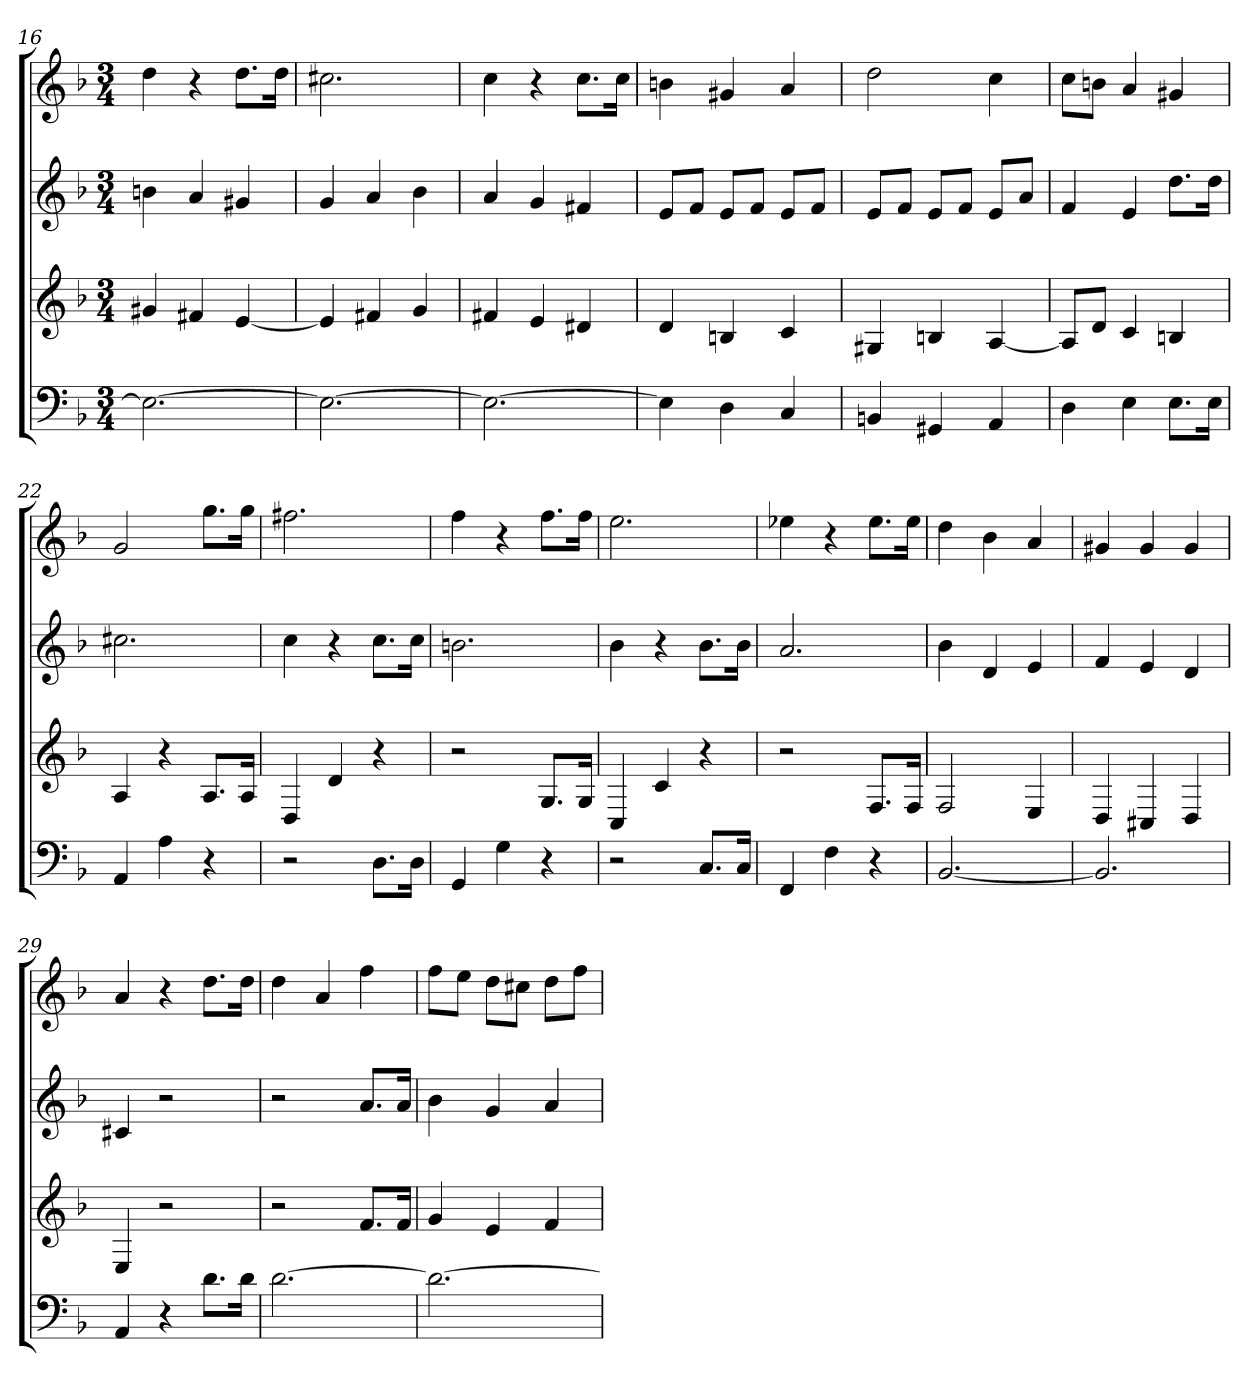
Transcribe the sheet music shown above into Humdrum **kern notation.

**kern	**kern	**kern	**kern
*part4	*part3	*part2	*part1
*staff4	*staff3	*staff2	*staff1
*k[b-]	*k[b-]	*k[b-]	*k[b-]
*d:	*d:	*d:	*d:
*M3/4	*M3/4	*M3/4	*M3/4
=16	=16	=16	=16
2.E_	4g#X	4bn	4dd
.	4f#X	4a	4r
.	[4e	4g#X	8.ddL
.	.	.	16ddJk
=17	=17	=17	=17
2.E_	4e]	4g	2.cc#X
.	4f#X	4a	.
.	4g	4b-	.
=18	=18	=18	=18
2.E_	4f#X	4a	4cc
.	4e	4g	4r
.	4d#X	4f#X	8.ccL
.	.	.	16ccJk
=19	=19	=19	=19
4E]	4d	8eL	4bn
.	.	8fJ	.
4D	4Bn	8eL	4g#X
.	.	8fJ	.
4C	4c	8eL	4a
.	.	8fJ	.
=20	=20	=20	=20
4BBn	4G#X	8eL	2dd
.	.	8fJ	.
4GG#X	4Bn	8eL	.
.	.	8fJ	.
4AA	[4A	8eL	4cc
.	.	8aJ	.
=21	=21	=21	=21
4D	8AL]	4f	8ccL
.	8dJ	.	8bnJ
4E	4c	4e	4a
8.EL	4Bn	8.ddL	4g#X
16EJk	.	16ddJk	.
=22	=22	=22	=22
4AA	4A	2.cc#X	2g
4A	4r	.	.
4r	8.AL	.	8.ggL
.	16AJk	.	16ggJk
=23	=23	=23	=23
2r	4D	4cc	2.ff#X
.	4d	4r	.
8.DL	4r	8.ccL	.
16DJk	.	16ccJk	.
=24	=24	=24	=24
4GG	2r	2.bn	4ff
4G	.	.	4r
4r	8.GL	.	8.ffL
.	16GJk	.	16ffJk
=25	=25	=25	=25
2r	4C	4b-	2.ee
.	4c	4r	.
8.CL	4r	8.b-L	.
16CJk	.	16b-Jk	.
=26	=26	=26	=26
4FF	2r	2.a	4ee-X
4F	.	.	4r
4r	8.FL	.	8.ee-L
.	16FJk	.	16ee-Jk
=27	=27	=27	=27
[2.BB-	2F	4b-	4dd
.	.	4d	4b-
.	4E	4e	4a
=28	=28	=28	=28
2.BB-]	4D	4f	4g#X
.	4C#X	4e	4g#
.	4D	4d	4g#
=29	=29	=29	=29
4AA	4E	4c#X	4a
4r	2r	2r	4r
8.dL	.	.	8.ddL
16dJk	.	.	16ddJk
=30	=30	=30	=30
[2.d	2r	2r	4dd
.	.	.	4a
.	8.fL	8.aL	4ff
.	16fJk	16aJk	.
=31	=31	=31	=31
2.d_	4g	4b-	8ffL
.	.	.	8eeJ
.	4e	4g	8ddL
.	.	.	8cc#XJ
.	4f	4a	8ddL
.	.	.	8ffJ
=	=	=	=
*-	*-	*-	*-
